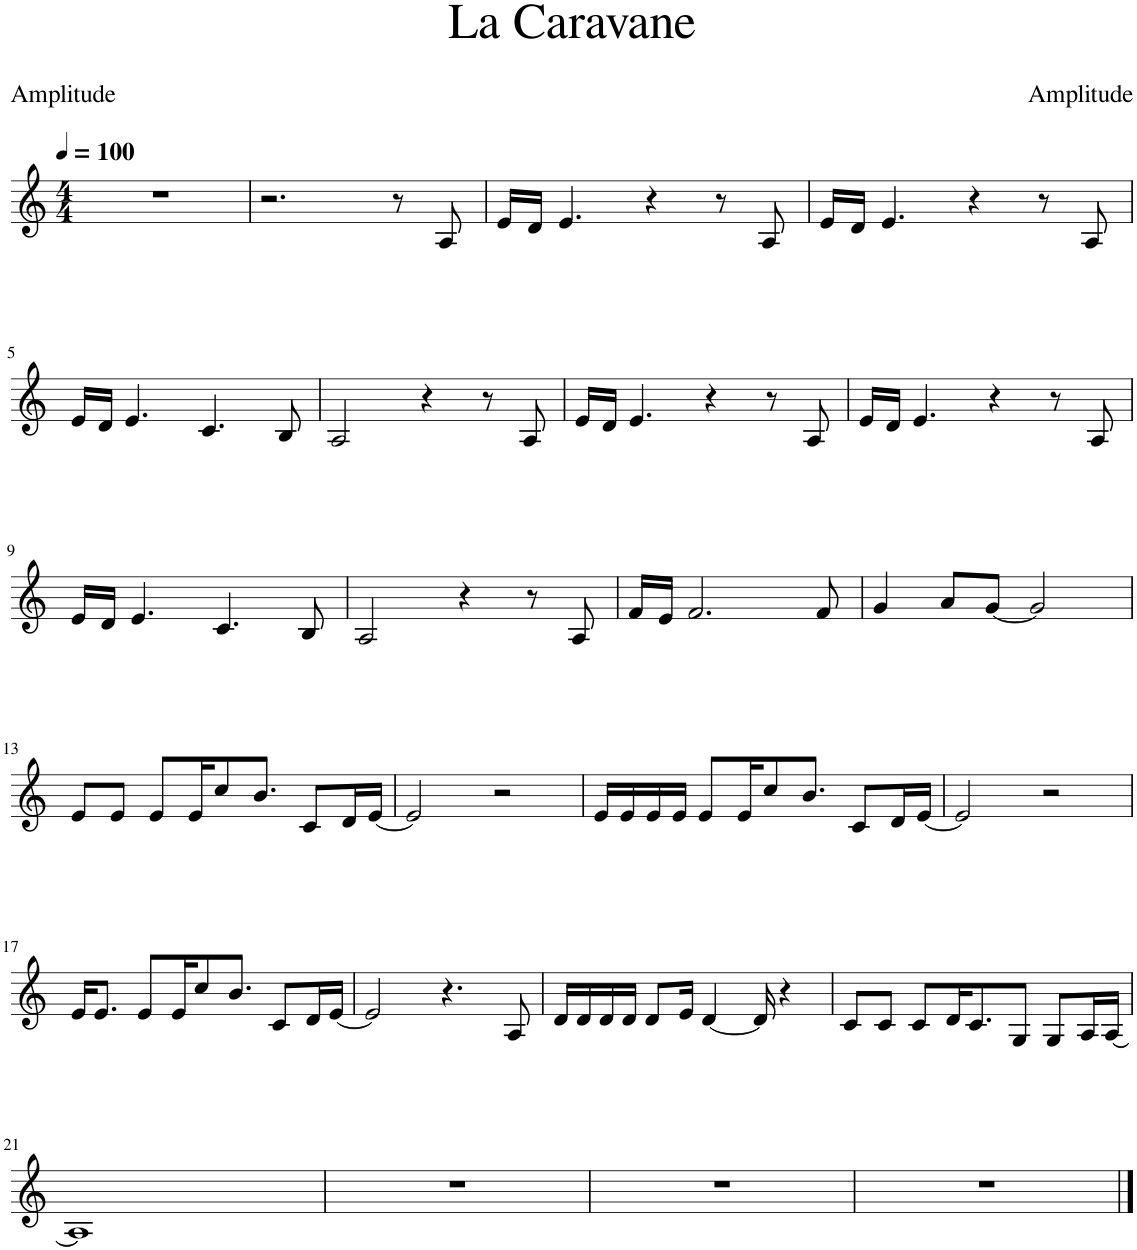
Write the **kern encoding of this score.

**kern
*part1
*staff1
*I"Voix
*I'Vx.
*clefG2
*k[]
*M4/4
*MM100
=1
1r
=2
2.r
8r
8A/
=3
16e/LL
16d/JJ
4.e/
4r
8r
8A/
=4
16e/LL
16d/JJ
4.e/
4r
8r
8A/
!!LO:LB:g=z
=5
16e/LL
16d/JJ
4.e/
4.c/
8B/
=6
2A/
4r
8r
8A/
=7
16e/LL
16d/JJ
4.e/
4r
8r
8A/
=8
16e/LL
16d/JJ
4.e/
4r
8r
8A/
!!LO:LB:g=z
=9
16e/LL
16d/JJ
4.e/
4.c/
8B/
=10
2A/
4r
8r
8A/
=11
16f/LL
16e/JJ
2.f/
8f/
=12
4g/
8a/L
[8g/J
2g/]
!!LO:LB:g=z
=13
8e/L
8e/J
8e/L
16e/K
8cc/
8.b/J
8c/L
16d/L
[16e/JJ
=14
2e/]
2r
=15
16e/LL
16e/
16e/
16e/JJ
8e/L
16e/K
8cc/
8.b/J
8c/L
16d/L
[16e/JJ
=16
2e/]
2r
!!LO:LB:g=z
=17
16e/KL
8.e/J
8e/L
16e/K
8cc/
8.b/J
8c/L
16d/L
[16e/JJ
=18
2e/]
4.r
8A/
=19
16d/LL
16d/
16d/
16d/JJ
8d/L
16e/Jk
[4d/
16d/]
4r
=20
8c/L
8c/J
8c/L
16d/K
8.c/
8G/J
8G/L
16A/L
[16A/JJ
!!LO:LB:g=z
=21
1A]
=22
1r
=23
1r
=24
1r
==
*-
